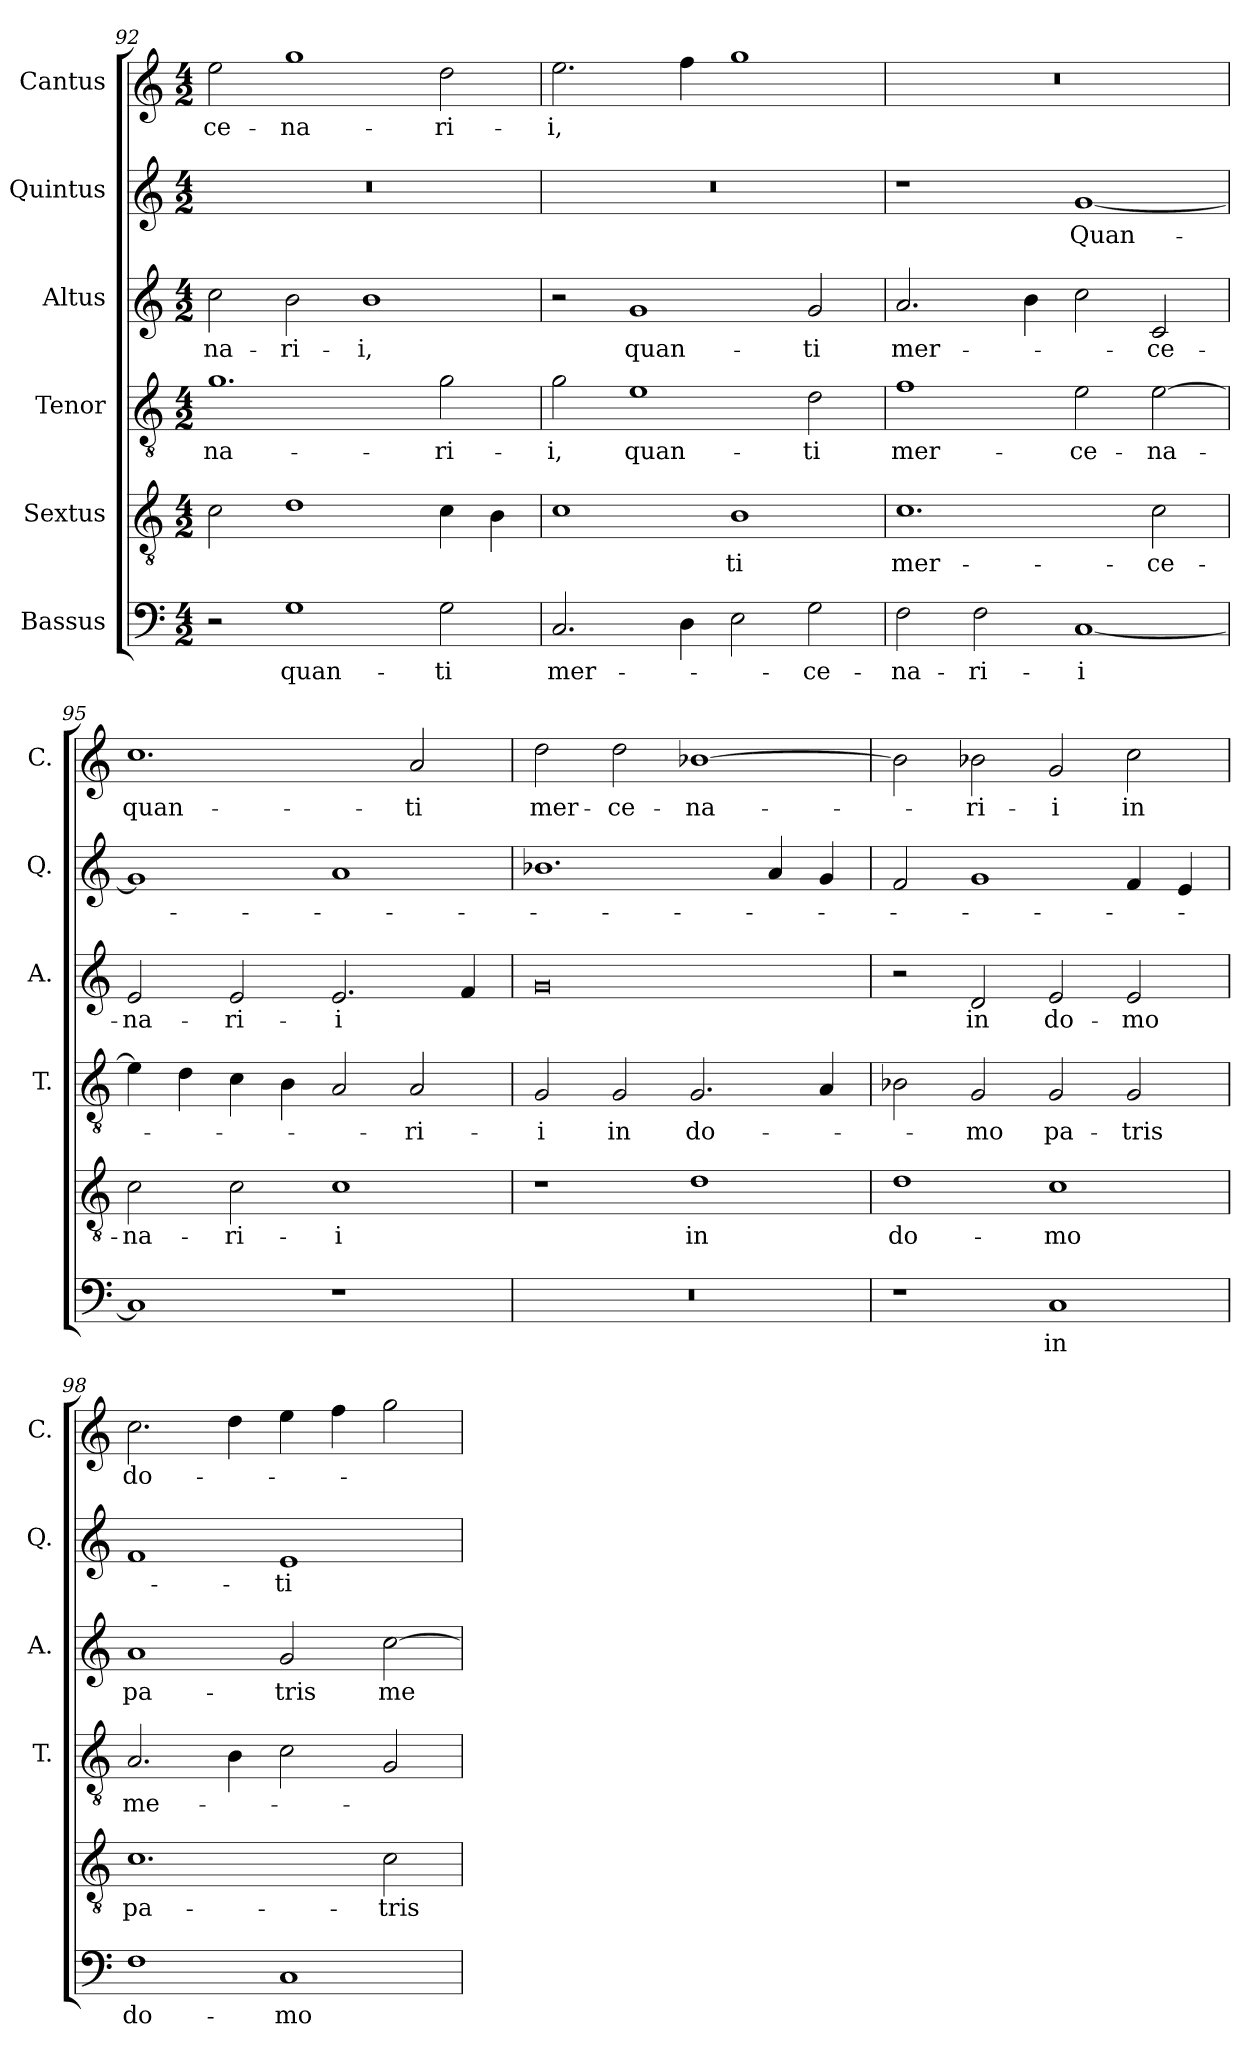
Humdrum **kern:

**kern	**text	**kern	**text	**kern	**text	**kern	**text	**kern	**text	**kern	**text
*part6	*part6	*part5	*part5	*part4	*part4	*part3	*part3	*part2	*part2	*part1	*part1
*staff6	*staff6	*staff5	*staff5	*staff4	*staff4	*staff3	*staff3	*staff2	*staff2	*staff1	*staff1
*I"Bassus	*	*I"Sextus	*	*I"Tenor	*	*I"Altus	*	*I"Quintus	*	*I"Cantus	*
*	*	*	*	*I'T.	*	*I'A.	*	*I'Q.	*	*I'C.	*
!!LO:PB:g=z
*clefF4	*	*clefGv2	*	*clefGv2	*	*clefG2	*	*clefG2	*	*clefG2	*
*k[]	*	*k[]	*	*k[]	*	*k[]	*	*k[]	*	*k[]	*
*M4/2	*	*M4/2	*	*M4/2	*	*M4/2	*	*M4/2	*	*M4/2	*
=92	=92	=92	=92	=92	=92	=92	=92	=92	=92	=92	=92
2r	.	2c\	.	1.g	-na-	2cc\	-na-	0r	.	2ee\	-ce-
1G	quan-	1d	.	.	.	2b\	-ri-	.	.	1gg	-na-
.	.	.	.	.	.	1b	-i,	.	.	.	.
2G\	-ti	4c\	.	2g\	-ri-	.	.	.	.	2dd\	-ri-
.	.	4B\	.	.	.	.	.	.	.	.	.
=93	=93	=93	=93	=93	=93	=93	=93	=93	=93	=93	=93
2.C/	mer-	1c	.	2g\	-i,	2r	.	0r	.	2.ee\	-i,
.	.	.	.	1e	quan-	1g	quan-	.	.	.	.
4D\	.	.	.	.	.	.	.	.	.	4ff\	.
2E\	.	1B	-ti	.	.	.	.	.	.	1gg	.
2G\	-ce-	.	.	2d\	-ti	2g/	-ti	.	.	.	.
=94	=94	=94	=94	=94	=94	=94	=94	=94	=94	=94	=94
2F\	-na-	1.c	mer-	1f	mer-	2.a/	mer-	1r	.	0r	.
2F\	-ri-	.	.	.	.	.	.	.	.	.	.
.	.	.	.	.	.	4b\	.	.	.	.	.
[1C	-i	.	.	2e\	-ce-	2cc\	.	[1g	Quan-	.	.
.	.	2c\	-ce-	[2e\	-na-	2c/	-ce-	.	.	.	.
=95	=95	=95	=95	=95	=95	=95	=95	=95	=95	=95	=95
1C]	.	2c\	-na-	4e\]	.	2e/	-na-	1g]	.	1.cc	quan-
.	.	.	.	4d\	.	.	.	.	.	.	.
.	.	2c\	-ri-	4c\	.	2e/	-ri-	.	.	.	.
.	.	.	.	4B\	.	.	.	.	.	.	.
1r	.	1c	-i	2A/	.	2.e/	-i	1a	.	.	.
.	.	.	.	2A/	-ri-	.	.	.	.	2a/	-ti
.	.	.	.	.	.	4f/	.	.	.	.	.
=96	=96	=96	=96	=96	=96	=96	=96	=96	=96	=96	=96
0r	.	1r	.	2G/	-i	0g	.	1.b-X	.	2dd\	mer-
.	.	.	.	2G/	in	.	.	.	.	2dd\	-ce-
.	.	1d	in	2.G/	do-	.	.	.	.	[1b-X	-na-
.	.	.	.	.	.	.	.	4a/	.	.	.
.	.	.	.	4A/	.	.	.	4g/	.	.	.
=97	=97	=97	=97	=97	=97	=97	=97	=97	=97	=97	=97
1r	.	1d	do-	2B-X\	.	2r	.	2f/	.	2b-\]	.
.	.	.	.	2G/	-mo	2d/	in	1g	.	2b-X\	-ri-
1C	in	1c	-mo	2G/	pa-	2e/	do-	.	.	2g/	-i
.	.	.	.	2G/	-tris	2e/	-mo	4f/	.	2cc\	in
.	.	.	.	.	.	.	.	4e/	.	.	.
=98	=98	=98	=98	=98	=98	=98	=98	=98	=98	=98	=98
1F	do-	1.c	pa-	2.A/	me-	1a	pa-	1f	.	2.cc\	do-
.	.	.	.	4B\	.	.	.	.	.	4dd\	.
1C	-mo	.	.	2c\	.	2g/	-tris	1e	-ti	4ee\	.
.	.	.	.	.	.	.	.	.	.	4ff\	.
.	.	2c\	-tris	2G/	.	[2cc\	me-	.	.	2gg\	.
=	=	=	=	=	=	=	=	=	=	=	=
*-	*-	*-	*-	*-	*-	*-	*-	*-	*-	*-	*-
